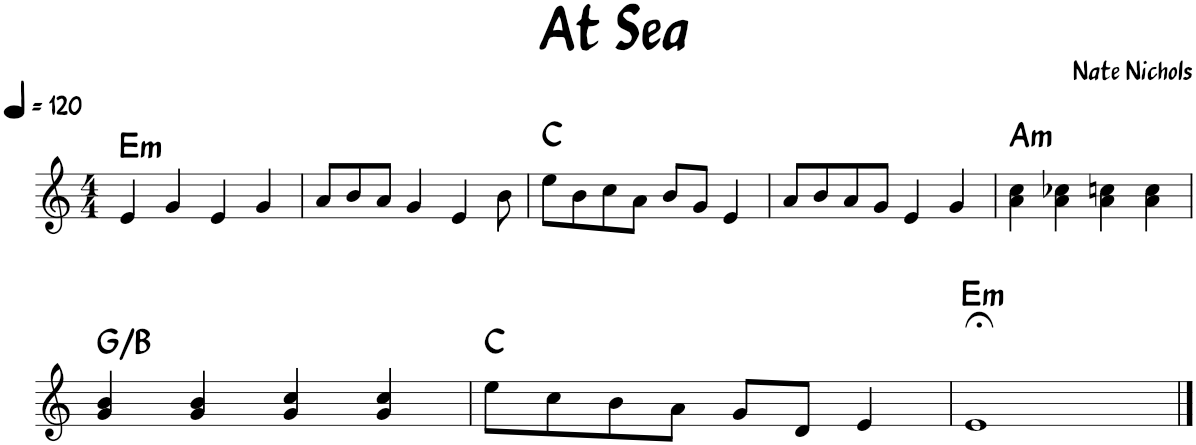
**kern	**harte
*part1	*part1
*staff1	*
*I"Piano	*
*I'Pno.	*
*clefG2	*
*k[]	*
*M4/4	*
*MM120	*
=1	=1
!	!LO:H:kt=m
4e/	E:min
4g/	.
4e/	.
4g/	.
=2	=2
8a/L	.
8b/	.
8a/J	.
4g/	.
4e/	.
8b\	.
=3	=3
8ee\L	C:maj
8b\	.
8cc\	.
8a\J	.
8b/L	.
8g/J	.
4e/	.
=4	=4
8a/L	.
8b/	.
8a/	.
8g/J	.
4e/	.
4g/	.
=5	=5
!	!LO:H:kt=m
4a\ 4cc\	A:min
4a\ 4cc-X\	.
4a\ 4ccn\	.
4a\ 4cc\	.
!!LO:LB:g=z
=6	=6
4g/ 4b/	G:maj/3
4g/ 4b/	.
4g/ 4cc/	.
4g/ 4cc/	.
=7	=7
8ee\L	C:maj
8cc\	.
8b\	.
8a\J	.
8g/L	.
8d/J	.
4e/	.
=8	=8
!	!LO:H:kt=m
1e;<	E:min
==	==
*-	*-
